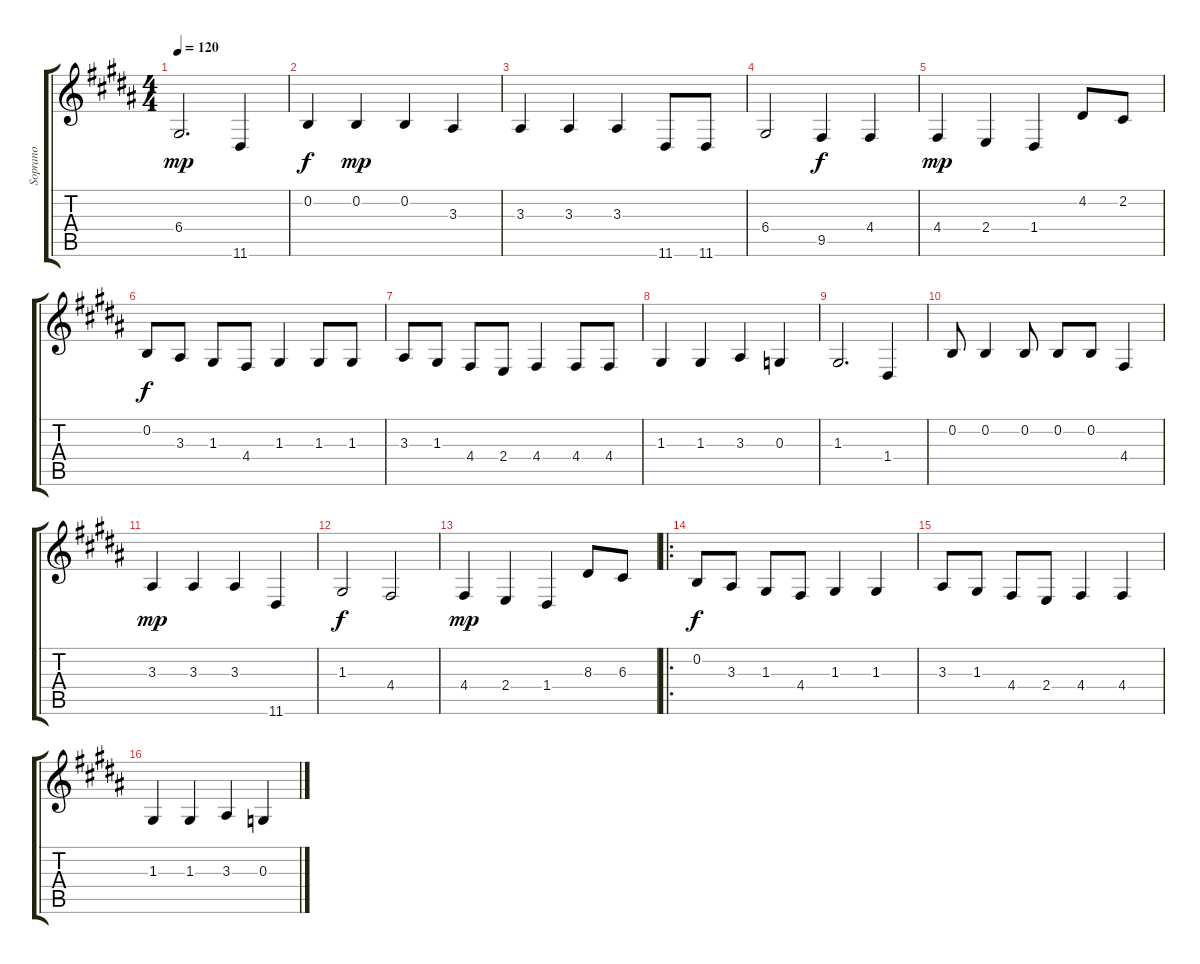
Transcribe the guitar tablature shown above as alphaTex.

\track ("Soprano" "Soprano") {instrument acousticgrandpiano}
\staff {score tabs}
\tuning (E4 B3 G3 D3 A2 E2) {hide}
\ts (4 4)
\tempo 120
\clef g2
\ks b
6.4.2{d dy mp} 11.6.4 |
0.2.4{dy f} 0.2.4{dy mp} 0.2.4 3.3.4 |
3.3.4 3.3.4 3.3.4 11.6.8 11.6.8 |
6.4.2 9.5.4{dy f} 4.4.4 |
4.4.4{dy mp} 2.4.4 1.4.4 4.2.8 2.2.8 |
0.2.8{dy f} 3.3.8 1.3.8 4.4.8 1.3.4 1.3.8 1.3.8 |
3.3.8 1.3.8 4.4.8 2.4.8 4.4.4 4.4.8 4.4.8 |
1.3.4 1.3.4 3.3.4 0.3.4 |
1.3.2{d} 1.4.4 |
0.2.8 0.2.4 0.2.8 0.2.8 0.2.8 4.4.4 |
3.3.4{dy mp} 3.3.4 3.3.4 11.6.4 |
1.3.2{dy f} 4.4.2 |
4.4.4{dy mp} 2.4.4 1.4.4 8.3.8 6.3.8 |
\ro
0.2.8{dy f} 3.3.8 1.3.8 4.4.8 1.3.4 1.3.4 |
3.3.8 1.3.8 4.4.8 2.4.8 4.4.4 4.4.4 |
1.3.4 1.3.4 3.3.4 0.3.4
